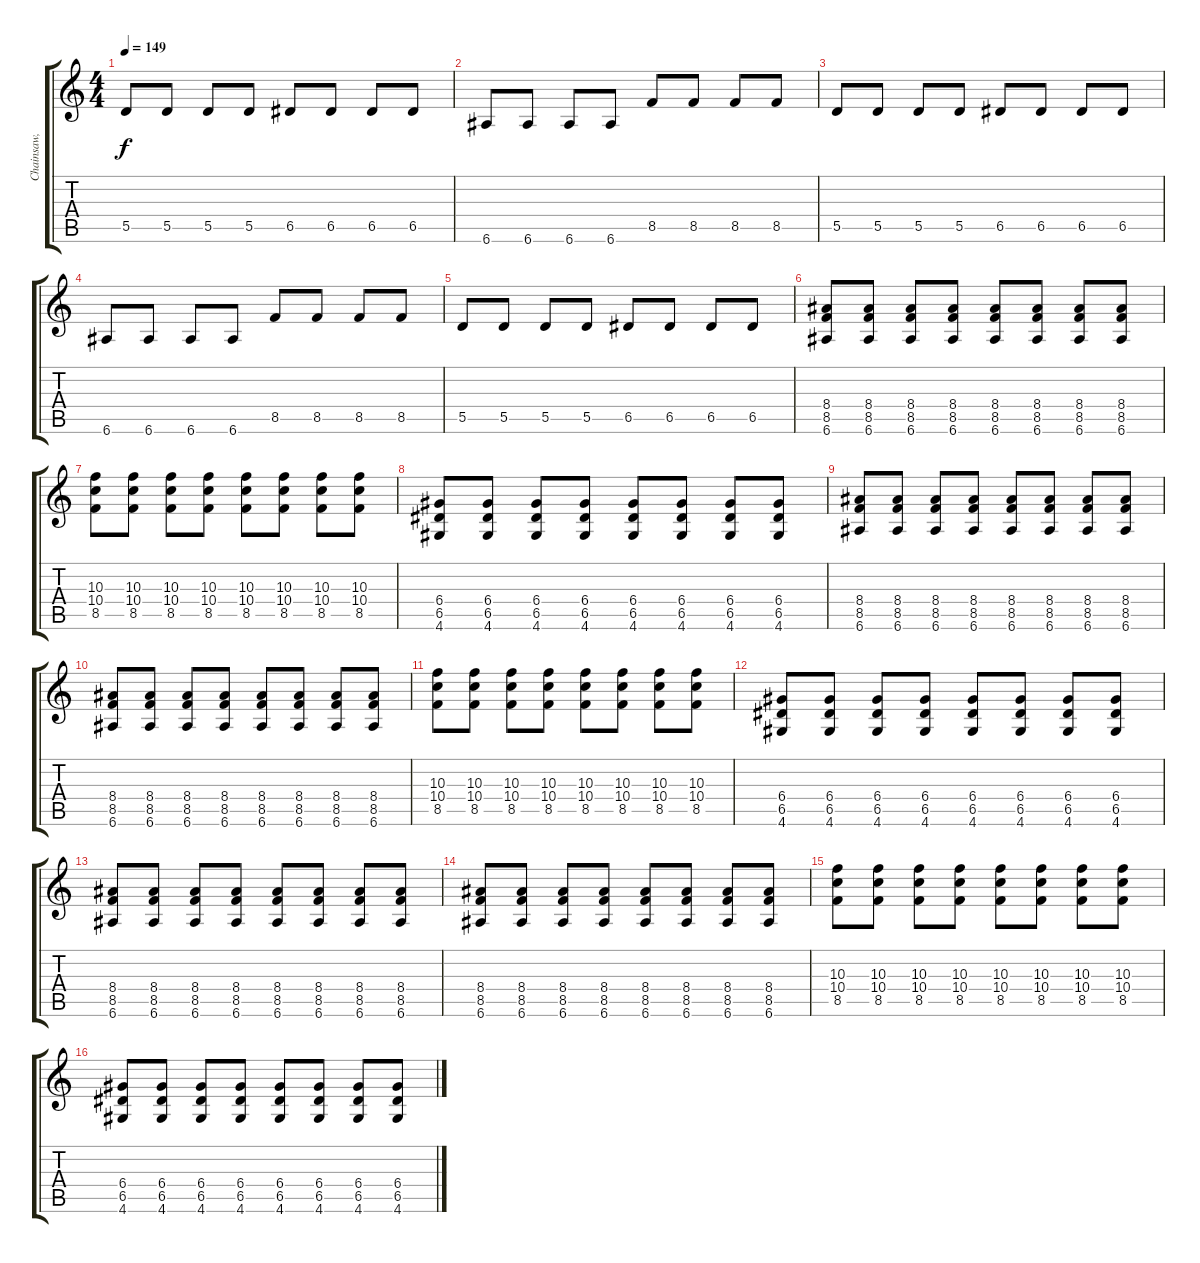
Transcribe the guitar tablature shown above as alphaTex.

\track ("Chainsaw, The Prince of Karate" "Chainsaw, ") {instrument overdrivenguitar}
\staff {score tabs}
\tuning (E4 B3 G3 D3 A2 E2) {hide}
\ts (4 4)
\tempo 149
\clef g2
\ks c
5.5.8{dy f} 5.5.8 5.5.8 5.5.8 6.5.8 6.5.8 6.5.8 6.5.8 |
6.6.8 6.6.8 6.6.8 6.6.8 8.5.8 8.5.8 8.5.8 8.5.8 |
5.5.8 5.5.8 5.5.8 5.5.8 6.5.8 6.5.8 6.5.8 6.5.8 |
6.6.8 6.6.8 6.6.8 6.6.8 8.5.8 8.5.8 8.5.8 8.5.8 |
5.5.8 5.5.8 5.5.8 5.5.8 6.5.8 6.5.8 6.5.8 6.5.8 |
(8.4 8.5 6.6).8 (8.4 8.5 6.6).8 (8.4 8.5 6.6).8 (8.4 8.5 6.6).8 (8.4 8.5 6.6).8 (8.4 8.5 6.6).8 (8.4 8.5 6.6).8 (8.4 8.5 6.6).8 |
(10.3 10.4 8.5).8 (10.3 10.4 8.5).8 (10.3 10.4 8.5).8 (10.3 10.4 8.5).8 (10.3 10.4 8.5).8 (10.3 10.4 8.5).8 (10.3 10.4 8.5).8 (10.3 10.4 8.5).8 |
(6.4 6.5 4.6).8 (6.4 6.5 4.6).8 (6.4 6.5 4.6).8 (6.4 6.5 4.6).8 (6.4 6.5 4.6).8 (6.4 6.5 4.6).8 (6.4 6.5 4.6).8 (6.4 6.5 4.6).8 |
(8.4 8.5 6.6).8 (8.4 8.5 6.6).8 (8.4 8.5 6.6).8 (8.4 8.5 6.6).8 (8.4 8.5 6.6).8 (8.4 8.5 6.6).8 (8.4 8.5 6.6).8 (8.4 8.5 6.6).8 |
(8.4 8.5 6.6).8 (8.4 8.5 6.6).8 (8.4 8.5 6.6).8 (8.4 8.5 6.6).8 (8.4 8.5 6.6).8 (8.4 8.5 6.6).8 (8.4 8.5 6.6).8 (8.4 8.5 6.6).8 |
(10.3 10.4 8.5).8 (10.3 10.4 8.5).8 (10.3 10.4 8.5).8 (10.3 10.4 8.5).8 (10.3 10.4 8.5).8 (10.3 10.4 8.5).8 (10.3 10.4 8.5).8 (10.3 10.4 8.5).8 |
(6.4 6.5 4.6).8 (6.4 6.5 4.6).8 (6.4 6.5 4.6).8 (6.4 6.5 4.6).8 (6.4 6.5 4.6).8 (6.4 6.5 4.6).8 (6.4 6.5 4.6).8 (6.4 6.5 4.6).8 |
(8.4 8.5 6.6).8 (8.4 8.5 6.6).8 (8.4 8.5 6.6).8 (8.4 8.5 6.6).8 (8.4 8.5 6.6).8 (8.4 8.5 6.6).8 (8.4 8.5 6.6).8 (8.4 8.5 6.6).8 |
(8.4 8.5 6.6).8 (8.4 8.5 6.6).8 (8.4 8.5 6.6).8 (8.4 8.5 6.6).8 (8.4 8.5 6.6).8 (8.4 8.5 6.6).8 (8.4 8.5 6.6).8 (8.4 8.5 6.6).8 |
(10.3 10.4 8.5).8 (10.3 10.4 8.5).8 (10.3 10.4 8.5).8 (10.3 10.4 8.5).8 (10.3 10.4 8.5).8 (10.3 10.4 8.5).8 (10.3 10.4 8.5).8 (10.3 10.4 8.5).8 |
(6.4 6.5 4.6).8 (6.4 6.5 4.6).8 (6.4 6.5 4.6).8 (6.4 6.5 4.6).8 (6.4 6.5 4.6).8 (6.4 6.5 4.6).8 (6.4 6.5 4.6).8 (6.4 6.5 4.6).8
